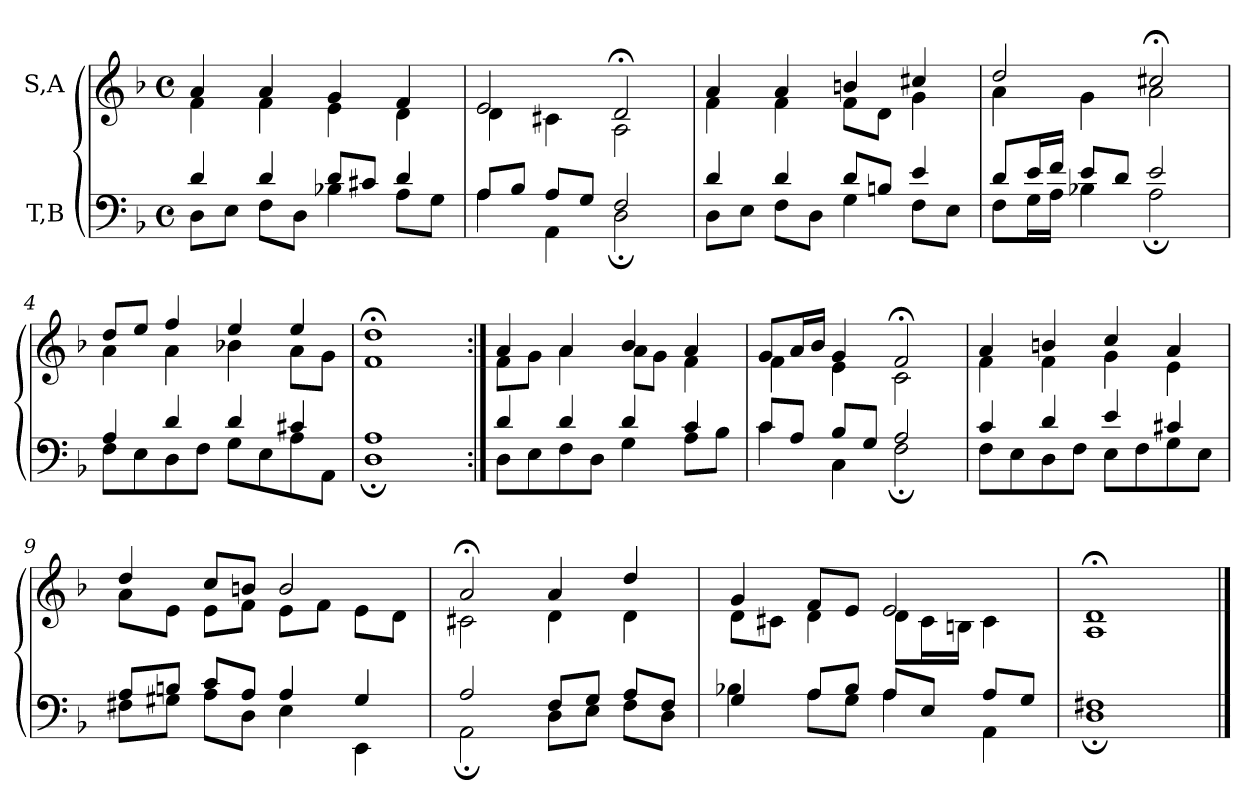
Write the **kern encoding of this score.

**kern	**kern
*part2	*part1
*staff2	*staff1
*I"T,B	*I"S,A
*clefF4	*clefG2
*k[b-]	*k[b-]
*M4/4	*M4/4
*met(c)	*met(c)
=	=
*^	*^
4d	8DL	4a	4f
.	8EJ	.	.
4d	8FL	4a	4f
.	8DJ	.	.
8dL	4B-X	4g	4e
8c#XJ	.	.	.
4d	8AL	4f	4d
.	8GJ	.	.
=1	=1	=1	=1
8AL	4A	2e	4d
8B-J	.	.	.
8AL	4AA	.	4c#X
8GJ	.	.	.
2F	2D;	2d;<	2A
=2	=2	=2	=2
4d	8DL	4a	4f
.	8EJ	.	.
4d	8FL	4a	4f
.	8DJ	.	.
8dL	4G	4bn	8fL
8BnJ	.	.	8dJ
4e	8FL	4cc#X	4g
.	8EJ	.	.
=3	=3	=3	=3
8dL	8FL	2dd	4a
16eL	16GL	.	.
16fJJ	16AJJ	.	.
8eL	4B-X	.	4g
8dJ	.	.	.
2e	2A;	2cc#X;<	2a
=4	=4	=4	=4
4A	8FL	8ddL	4a
.	8E	8eeJ	.
4d	8D	4ff	4a
.	8FJ	.	.
4d	8GL	4ee	4b-X
.	8E	.	.
4c#X	8A	4ee	8aL
.	8AAJ	.	8gJ
=5	=5	=5	=5
1A	1D;	1dd;<	1f
=6:|!	=6:|!	=6:|!	=6:|!
4d	8DL	4a	8fL
.	8E	.	8gJ
4d	8F	4a	4a
.	8DJ	.	.
4d	4G	4b-	8aL
.	.	.	8gJ
4c	8AL	4a	4f
.	8B-J	.	.
=7	=7	=7	=7
8cL	4c	8gL	4f
8AJ	.	16aL	.
.	.	16b-JJ	.
8B-L	4C	4g	4e
8GJ	.	.	.
2A	2F;	2f;<	2c
=8	=8	=8	=8
4c	8FL	4a	4f
.	8E	.	.
4d	8D	4bn	4f
.	8FJ	.	.
4e	8EL	4cc	4g
.	8F	.	.
4c#X	8G	4a	4e
.	8EJ	.	.
=9	=9	=9	=9
8AL	8F#XL	4dd	8aL
8BnJ	8G#XJ	.	8eJ
8cL	8AL	8ccL	8eL
8AJ	8DJ	8bnJ	8fJ
4A	4E	2b	8eL
.	.	.	8fJ
4G#	4EE	.	8eL
.	.	.	8dJ
=10	=10	=10	=10
2A	2AA;	2a;<	2c#X
8FL	8DL	4a	4d
8GJ	8EJ	.	.
8AL	8FL	4dd	4d
8FJ	8DJ	.	.
=11	=11	=11	=11
4G	4B-X	4g	8dL
.	.	.	8c#XJ
8AL	8AL	8fL	4d
8B-J	8GJ	8eJ	.
8AL	4A	2e	8dL
8EJ	.	.	16c#L
.	.	.	16BnJJ
8AL	4AA	.	4c#
8GJ	.	.	.
=12	=12	=12	=12
1F#X	1D;	1d;<	1A
*v	*v	*	*
*	*v	*v
==	==
*-	*-
